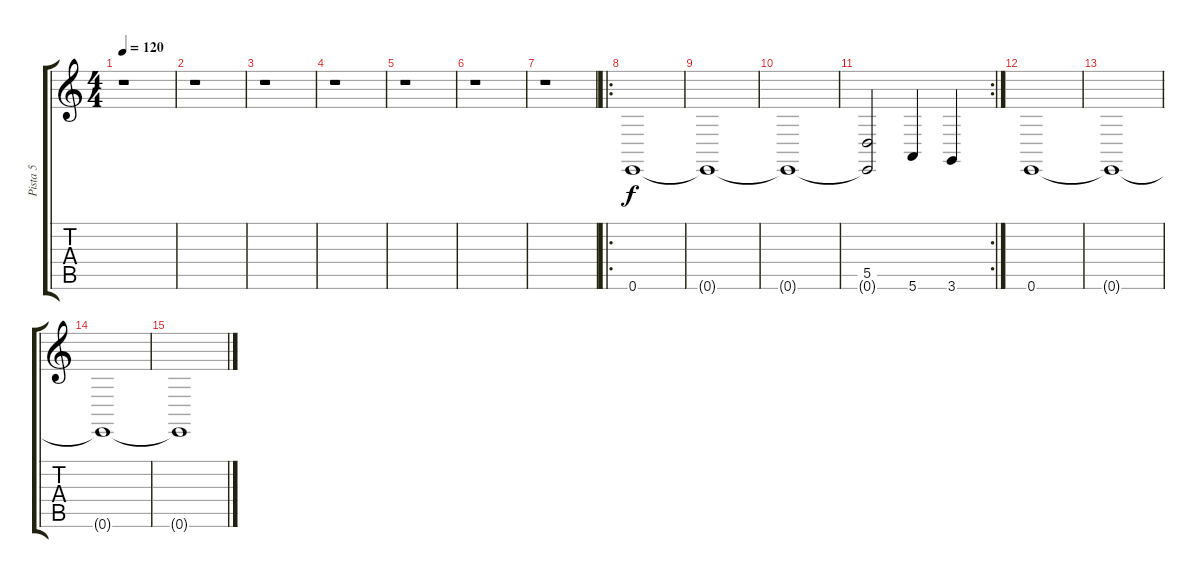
\track ("Pista 5" "Pista 5") {instrument synthstrings1}
\staff {score tabs}
\tuning (E4 B3 G3 D3 A2 E2) {hide}
\ts (4 4)
\tempo 120
\clef g2
\ks c
r.1{dy f} |
r.1 |
r.1 |
r.1 |
r.1 |
r.1 |
r.1 |
\ro
0.6.1 |
0.6{t}.1 |
0.6{t}.1 |
\rc 2
(5.5 0.6{t}).2 5.6.4 3.6.4 |
0.6.1 |
0.6{t}.1 |
0.6{t}.1{volume 2} |
0.6{t}.1
